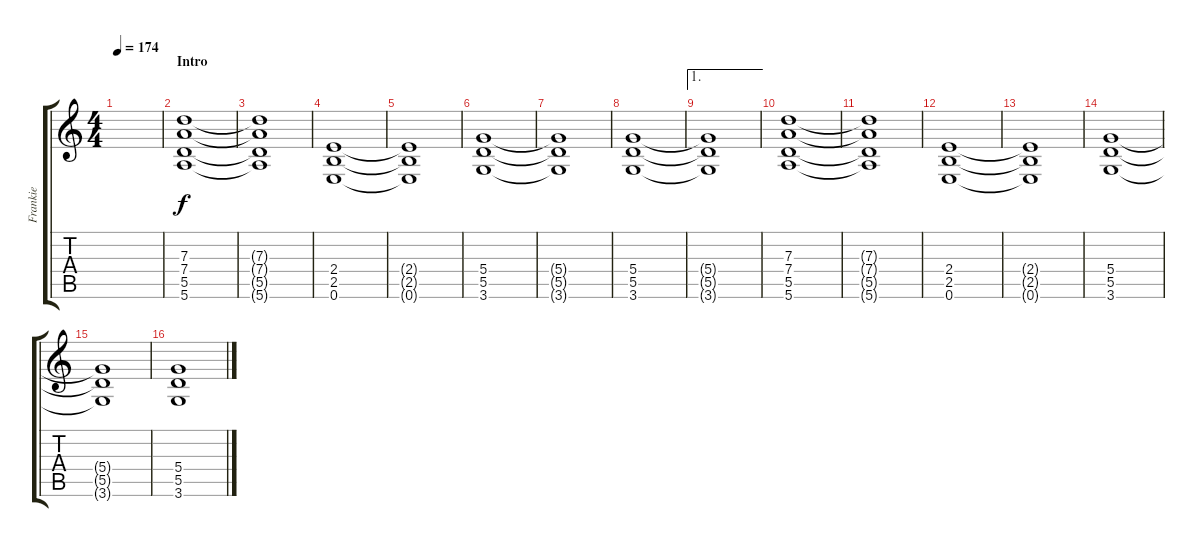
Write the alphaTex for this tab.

\track ("Frankie" "Frankie") {instrument distortionguitar}
\staff {score tabs}
\tuning (E4 B3 G3 D3 A2 E2) {hide}
\ts (4 4)
\tempo 174
\clef g2
\ks c
|
\section ("" "Intro")
(7.3 7.4 5.5 5.6).1 |
(7.3{t} 7.4{t} 5.5{t} 5.6{t}).1 |
(2.4 2.5 0.6).1 |
(2.4{t} 2.5{t} 0.6{t}).1 |
(5.4 5.5 3.6).1 |
(5.4{t} 5.5{t} 3.6{t}).1 |
(5.4 5.5 3.6).1 |
\ae 1
(5.4{t} 5.5{t} 3.6{t}).1 |
(7.3 7.4 5.5 5.6).1 |
(7.3{t} 7.4{t} 5.5{t} 5.6{t}).1 |
(2.4 2.5 0.6).1 |
(2.4{t} 2.5{t} 0.6{t}).1 |
(5.4 5.5 3.6).1 |
(5.4{t} 5.5{t} 3.6{t}).1 |
(5.4 5.5 3.6).1
